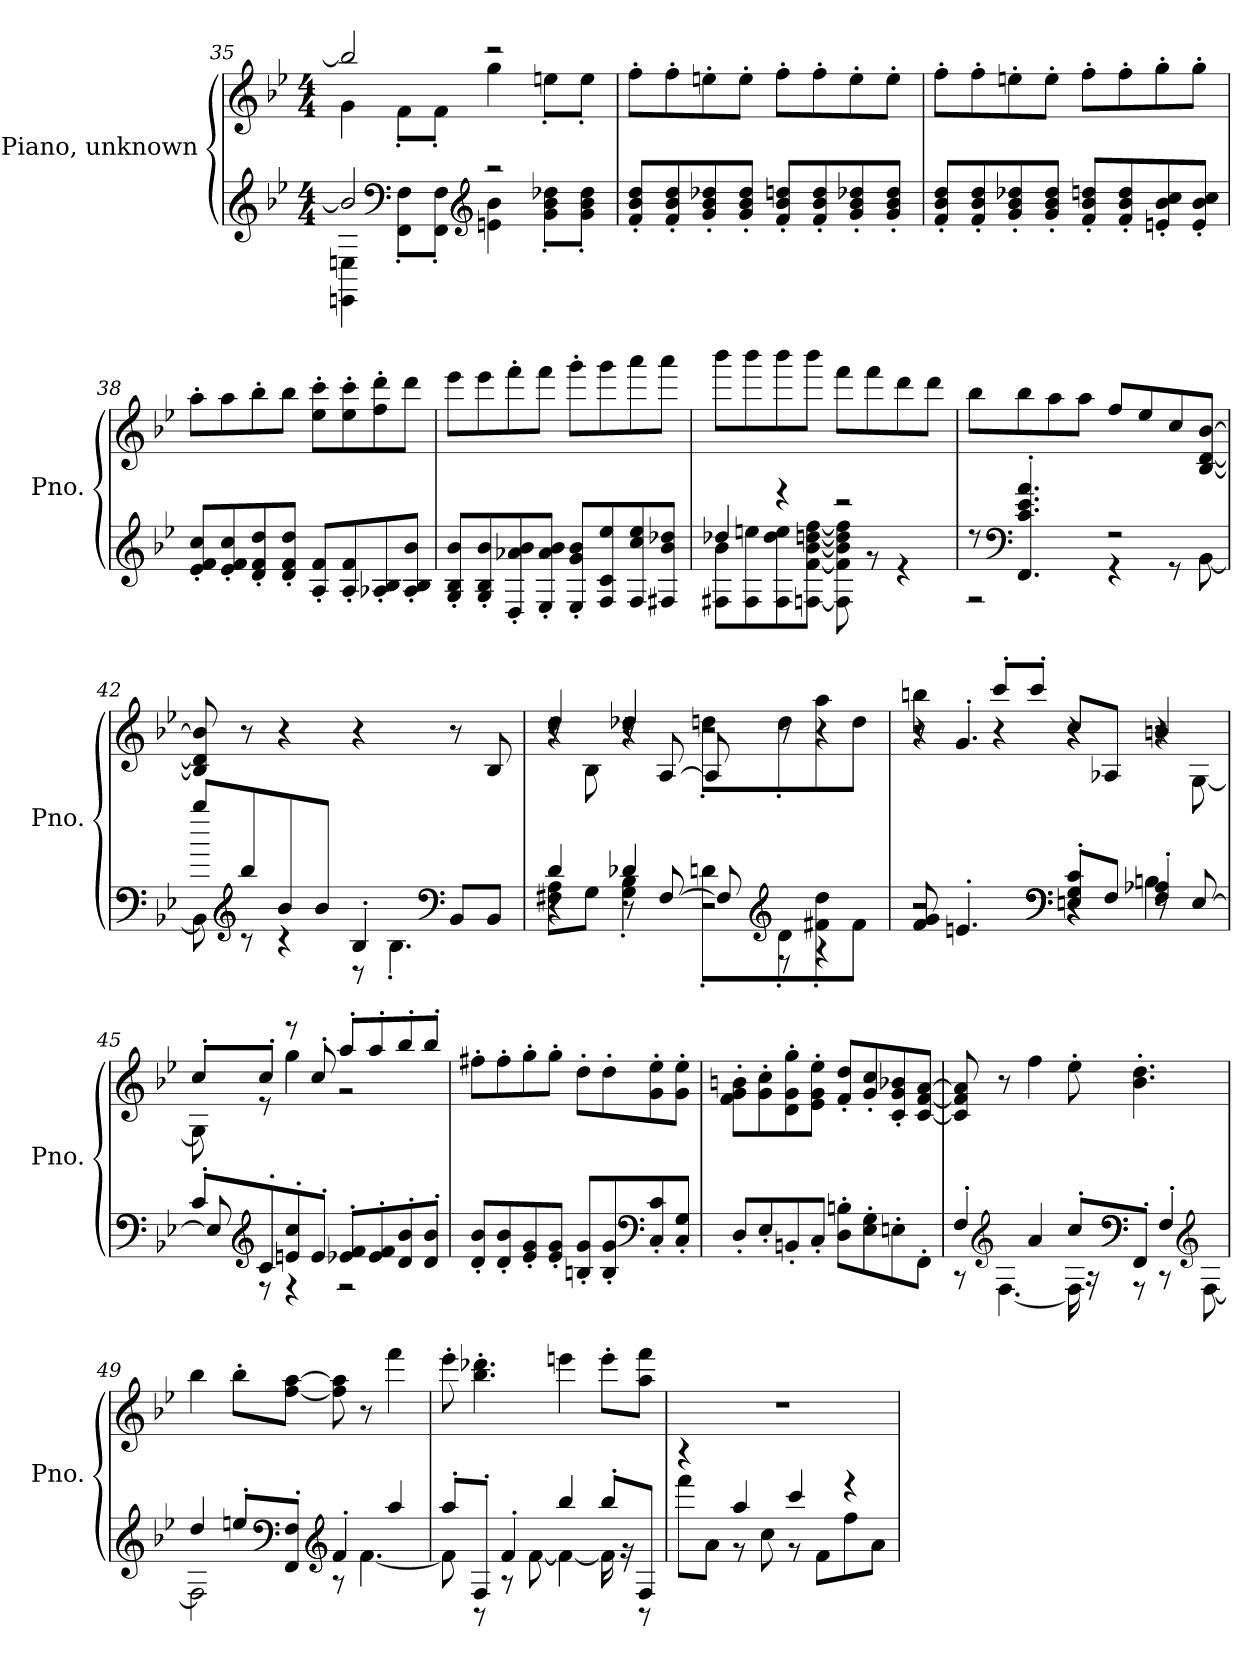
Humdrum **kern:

**kern	**kern
*part1	*part1
*staff2	*staff1
*I"Piano, unknown	*
*I'Pno.	*
*clefG2	*clefG2
*k[b-e-]	*k[b-e-]
*M4/4	*M4/4
=35	=35
*^	*^
2b-/]	4EEn\ 4En\	2bb-/]	4g\
*clefF4	*	*	*
.	8FF\' 8F\'L	.	8f'\L
.	8FF\' 8F\'J	.	8f'\J
*clefG2	*	*	*
2r	4en\ 4b-\	2r	4gg\
.	8g\' 8b-\' 8dd-X\'L	.	8een'\L
.	8g\' 8b-\' 8dd-\'J	.	8ee'\J
*v	*v	*	*
*	*v	*v
=36	=36
8f/' 8b-/' 8dd/'L	8ff'\L
8f/' 8b-/' 8dd/'	8ff'\
8g/' 8b-/' 8dd-X/'	8een'\
8g/' 8b-/' 8dd-/'J	8ee'\J
8f/' 8b-/' 8ddn/'L	8ff'\L
8f/' 8b-/' 8dd/'	8ff'\
8g/' 8b-/' 8dd-X/'	8ee'\
8g/' 8b-/' 8dd-/'J	8ee'\J
!!LO:LB:g=z
=37	=37
8f/' 8b-/' 8dd/'L	8ff'\L
8f/' 8b-/' 8dd/'	8ff'\
8g/' 8b-/' 8dd-X/'	8een'\
8g/' 8b-/' 8dd-/'J	8ee'\J
8f/' 8b-/' 8ddn/'L	8ff'\L
8f/' 8b-/' 8dd/'	8ff'\
8en/' 8b-/' 8cc/'	8gg'\
8e/' 8b-/' 8cc/'J	8gg'\J
=38	=38
8e-/' 8f/' 8cc/'L	8aa'\L
8e-/' 8f/' 8cc/'	8aa\
8d/' 8f/' 8dd/'	8bb-'\
8d/' 8f/' 8dd/'J	8bb-\J
8A/' 8f/'L	8ee-\' 8ccc\'L
8A/' 8f/'	8ee-\' 8ccc\'
8A-X/' 8B-/'	8ff\' 8ddd\'
8A-/' 8B-/' 8b-/'J	8ddd\J
=39	=39
8G/' 8B-/' 8b-/'L	8eee-\L
8G/' 8B-/' 8b-/'	8eee-\
8D/' 8a-X/' 8b-/'	8fff'\
8E-/' 8a-/' 8b-/'J	8fff\J
8E-/' 8g/' 8b-/'L	8ggg'\L
8F/ 8c/ 8ee-/	8ggg\
8F/ 8cc/ 8ee-/	8aaa\
8F#X/ 8b-/ 8dd-X/J	8aaa\J
!!LO:PB:g=z
=40	=40
*^	*
4dd-X/	8F#X\ 8b-\L	8bbb-\L
.	8F#\ 8een\	8bbb-\
4r	8F#\ 8dd-\ 8ee\	8bbb-\
.	[8Fn\ [8f\ [8b-\ [8ddn\ [8ff\J	8bbb-\J
2r	8F\] 8f\] 8b-\] 8dd\] 8ff\]	8fff\L
.	8r	8fff\
.	4r	8ddd\
.	.	8ddd\J
=41	=41	=41
8r	2r	8bb-\L
*clefF4	*	*
4.FF/' 4.c/' 4.e-/' 4.a/'	.	8bb-\
.	.	8aa\
.	.	8aa\J
2r	4r	8ff/L
.	.	8ee-/
.	8r	8cc/
.	[8BB-\	[8B-/ [8d/ [8b-/J
=42	=42	=42
8bb-/L	8BB-\]	8B-/] 8d/] 8b-/]
*clefG2	*	*
8bb-/	8r	8r
8b-/	4r	4r
8b-/J	.	.
4B-'/	8r	4r
.	4.B-'\	.
*clefF4	*	*
8BB-/L	.	8r
8BB-/J	.	8B-/
!!LO:LB:g=z
=43	=43	=43
*	*^	*^
*	*	*	*	*^
4d/	8F#X\ 8A\L	4r	4dd/	8r	4r
.	8G\J	.	.	8B-\	.
4d-X/	4G\' 4B-\'	8r	4dd-X/	4r	8r
.	.	[8F#/	.	.	[8A/
2r	8dn'\L	8F#/]	2r	8ddn'\L	8A/]
*clefG2	*	*	*	*	*
.	8d'\	8r	.	8dd'\	8r
.	8f#X\' 8dd\'	4r	.	8aa\	4r
.	8f#\J	.	.	8dd\J	.
=44	=44	=44	=44	=44	=44
8f/ 8g/	2r	2r	4r	4bbn\	8r
4.en'/	.	.	.	.	4.g'/
.	.	.	8ccc'/L	4r	.
.	.	.	8ccc'/J	.	.
*clefF4	*	*	*	*	*
8En/' 8G/' 8c/'L	4r	4r	8cc/L	4r	4r
8F/J	.	.	8A-X/J	.	.
4F/' 4A-X/'	4Bn\	8r	4r	8r	4bn/
.	.	[8E/	.	[8G\	.
*	*v	*v	*	*	*
*	*	*	*v	*v
=45	=45	=45	=45
8c'/L	8E/]	8cc'/L	8G\]
*clefG2	*	*	*
8c'/	8r	8cc'/J	8r
8en/' 8cc/'	4r	8r	4gg\
8e'/J	.	8cc'/	.
8e-X/' 8f/'L	2r	8aa'/L	2r
8e-/' 8f/'	.	8aa'/	.
8d/' 8b-/'	.	8bb-'/	.
8d/' 8b-/'J	.	8bb-'/J	.
*v	*v	*	*
*	*v	*v
!!LO:LB:g=z
=46	=46
8d/' 8b-/'L	8ff#X'\L
8d/' 8b-/'	8ff#'\
8e-/' 8g/'	8gg'\
8e-/' 8g/'J	8gg'\J
8Bn/' 8g/'L	8dd'\L
8B/' 8g/'	8dd'\
*clefF4	*
8C/' 8c/'	8g\' 8ee-\'
8C/' 8G/'J	8g\' 8ee-\'J
=47	=47
8D'/L	8f\' 8g\' 8bn\'L
8E-'/	8g\' 8cc\'
8BBn'/	8d\' 8g\' 8gg\'
8C'/J	8e-\' 8g\' 8ee-\'J
8D\' 8Bn\'L	8f/' 8dd/'L
8E-\' 8G\'	8g/' 8cc/'
8En'\	8c/' 8g/' 8b-X/'
8FF'\J	[8c/ [8f/ [8a/J
=48	=48
*^	*
4F'/	8r	8c/] 8f/] 8a/]
*clefG2	*	*
.	[4.F\	8r
4a/	.	4ff\
8cc'/L	16F\]	8ee-'\
.	16r	.
*clefF4	*	*
8FF'/J	8r	4.b-\' 4.dd\'
4F'/	8r	.
*clefG2	*	*
.	[8F\	.
!!LO:LB:g=z
=49	=49	=49
4dd/	2F\]	4bb-\
8een'/L	.	8bb-'\L
*clefF4	*	*
8FF/' 8F/'J	.	[8ff\ [8aa\J
*clefG2	*	*
4f'/	8r	8ff\] 8aa\]
.	[4.f\	8r
4aa/	.	4fff\
=50	=50	=50
8aa'/L	8f\]	8eee-'\
8F'/J	8r	4.bb-\' 4.ddd-X\'
4f'/	8r	.
.	[8f\	.
4bb-/	4f\_	4eeen\
8bb-'/L	16f\]	8eee'\L
.	16r	.
8F/J	8r	8aa\ 8fff\J
=51	=51	=51
4r	8fff\L	1r
.	8a\J	.
4aa/	8r	.
.	8cc\	.
4ccc/	8r	.
.	8f\L	.
4r	8ff\	.
.	8a\J	.
*v	*v	*
=	=
*-	*-
